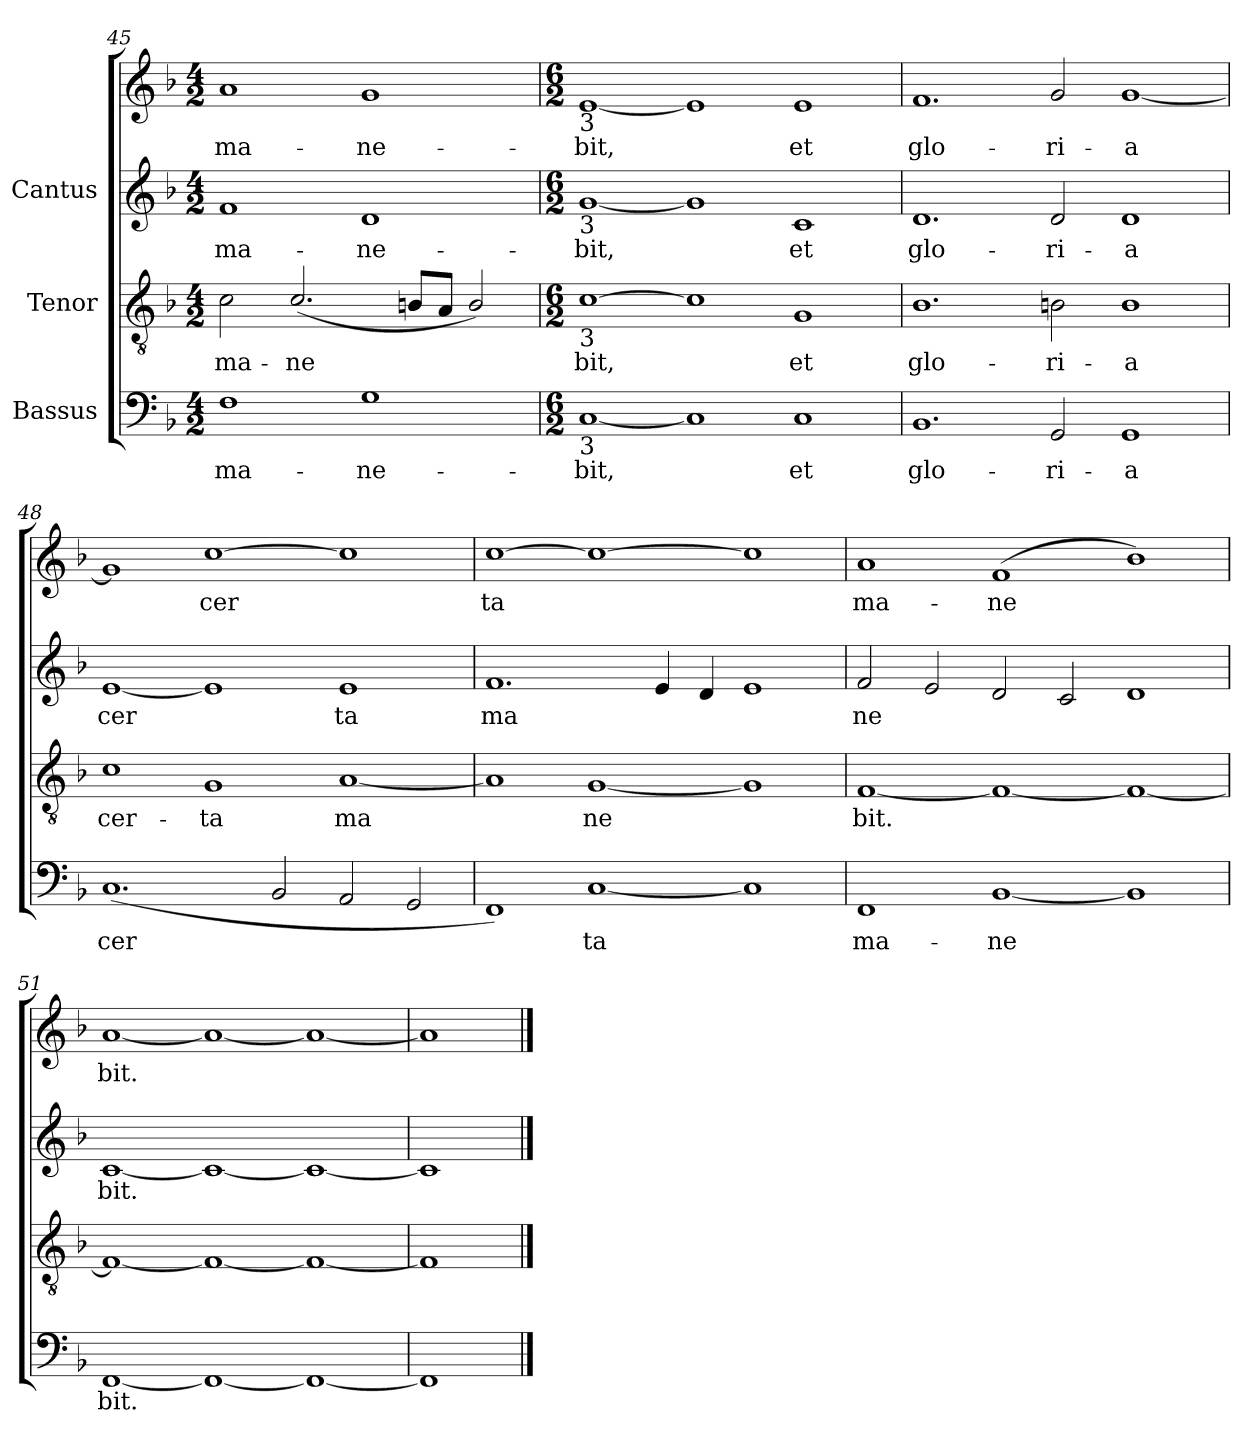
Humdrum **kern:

**kern	**text	**kern	**text	**kern	**text	**kern	**text
*part3	*part3	*part2	*part2	*part1	*part1	*part1	*part1
*staff4	*staff4	*staff3	*staff3	*staff2	*staff2	*staff1	*staff1
*I"Bassus	*	*I"Tenor	*	*I"Cantus	*	*	*
!!LO:LB:g=z
*clefF4	*	*clefGv2	*	*clefG2	*	*clefG2	*
*k[b-]	*	*k[b-]	*	*k[b-]	*	*k[b-]	*
*F:	*	*F:	*	*F:	*	*F:	*
*M4/2	*	*M4/2	*	*M4/2	*	*M4/2	*
=45	=45	=45	=45	=45	=45	=45	=45
!	!LO:LY:b:cj	!	!LO:LY:b:cj	!	!LO:LY:b:cj	!	!LO:LY:b:cj
1F	ma-	2c\	ma-	1f	-ma-	1a	ma-
!	!	!	!LO:LY:b:cj	!	!	!	!
.	.	(<2.c/	-ne-	.	.	.	.
!	!LO:LY:b:cj	!	!	!	!LO:LY:b:cj	!	!LO:LY:b:cj
1G	-ne-	.	.	1d	-ne-	1g	-ne-
!	!	!	!LO:LY:b:cj	!	!	!	!
.	.	8Bn/L	--	.	.	.	.
!	!	!	!LO:LY:b:cj	!	!	!	!
.	.	8A/J	--	.	.	.	.
!	!	!	!LO:LY:b:cj	!	!	!	!
.	.	2B/)	--	.	.	.	.
=46	=46	=46	=46	=46	=46	=46	=46
*M6/2	*	*M6/2	*	*M6/2	*	*M6/2	*
!	!	!	!	!	!	!LO:TX:b:t=3	!
!	!	!	!	!LO:TX:b:t=3	!	!	!
!	!	!LO:TX:b:t=3	!	!	!	!	!
!LO:TX:b:t=3	!	!	!	!	!	!	!
!	!LO:LY:b:cj	!	!LO:LY:b:cj	!	!LO:LY:b:cj	!	!LO:LY:b:cj
[<1C	-bit,	[>1c	-bit,	[<1g	bit,	[<1e	-bit,
*	*	*	*	*	*	*MM252	*
!	!LO:LY:b:cj	!	!LO:LY:b:cj	!	!LO:LY:b:cj	!	!LO:LY:b:cj
1C]	.	1c]	.	1g]	.	1e]	.
!	!LO:LY:b:cj	!	!LO:LY:b:cj	!	!LO:LY:b:cj	!	!LO:LY:b:cj
1C	et	1G	et	1c	et	1e	et
=47	=47	=47	=47	=47	=47	=47	=47
!	!LO:LY:b:cj	!	!LO:LY:b:cj	!	!LO:LY:b:cj	!	!LO:LY:b:cj
1.BB-	glo-	1.B-	glo-	1.d	glo-	1.f	glo-
!	!LO:LY:b:cj	!	!LO:LY:b:cj	!	!LO:LY:b:cj	!	!LO:LY:b:cj
2GG/	-ri-	2Bn\	-ri-	2d/	-ri-	2g/	-ri-
!	!LO:LY:b:cj	!	!LO:LY:b:cj	!	!LO:LY:b:cj	!	!LO:LY:b:cj
1GG	-a	1B	-a	1d	-a	[<1g	-a
=48	=48	=48	=48	=48	=48	=48	=48
!	!LO:LY:b:cj	!	!LO:LY:b:cj	!	!LO:LY:b:cj	!	!LO:LY:b:cj
(<1.C	cer-	1c	cer-	[<1e	-cer-	1g]	.
!	!	!	!LO:LY:b:cj	!	!LO:LY:b:cj	!	!LO:LY:b:cj
.	.	1G	-ta	1e]	-	[>1cc	cer-
!	!LO:LY:b:cj	!	!	!	!	!	!
2BB-/	--	.	.	.	.	.	.
!	!LO:LY:b:cj	!	!LO:LY:b:cj	!	!LO:LY:b:cj	!	!LO:LY:b:cj
2AA/	--	[<1A	ma-	1e	ta	1cc]	--
!	!LO:LY:b:cj	!	!	!	!	!	!
2GG/	--	.	.	.	.	.	.
!!LO:PB:g=z
=49	=49	=49	=49	=49	=49	=49	=49
!	!LO:LY:b:cj	!	!LO:LY:b:cj	!	!LO:LY:b:cj	!	!LO:LY:b:cj
1FF)	-	1A]	-	1.f	ma-	[>1cc	ta
!	!LO:LY:b:cj	!	!LO:LY:b:cj	!	!	!	!LO:LY:b:cj
[<1C	ta	[<1G	ne-	.	.	1cc_>	.
!	!	!	!	!	!LO:LY:b:cj	!	!
.	.	.	.	4e/	--	.	.
!	!	!	!	!	!LO:LY:b:cj	!	!
.	.	.	.	4d/	--	.	.
!	!LO:LY:b:cj	!	!LO:LY:b:cj	!	!LO:LY:b:cj	!	!LO:LY:b:cj
1C]	.	1G]	--	1e	--	1cc]	.
=50	=50	=50	=50	=50	=50	=50	=50
!	!LO:LY:b:cj	!	!LO:LY:b:cj	!	!LO:LY:b:cj	!	!LO:LY:b:cj
1FF	ma-	[<1F	-bit.	2f/	-ne-	1a	-ma-
!	!	!	!	!	!LO:LY:b:cj	!	!
.	.	.	.	2e/	--	.	.
!	!LO:LY:b:cj	!	!LO:LY:b:cj	!	!LO:LY:b:cj	!	!LO:LY:b:cj
[<1BB-	-ne-	1F_<	.	2d/	--	(<1f	-ne-
!	!	!	!	!	!LO:LY:b:cj	!	!
.	.	.	.	2c/	--	.	.
!	!LO:LY:b:cj	!	!LO:LY:b:cj	!	!LO:LY:b:cj	!	!LO:LY:b:cj
1BB-]	--	1F_<	.	1d	--	1b-)	--
=51	=51	=51	=51	=51	=51	=51	=51
!	!LO:LY:b:cj	!	!	!	!LO:LY:b:cj	!	!LO:LY:b:cj
[<1FF	-bit.	1F_<	.	[<1c	bit.	[<1a	-bit.
!	!LO:LY:b:cj	!	!	!	!LO:LY:b:cj	!	!LO:LY:b:cj
1FF_<	.	1F_<	.	1c_<	.	1a_<	.
!	!LO:LY:b:cj	!	!	!	!LO:LY:b:cj	!	!LO:LY:b:cj
1FF_<	.	1F_<	.	1c_<	.	1a_<	.
=52	=52	=52	=52	=52	=52	=52	=52
1FF]	.	1F]	.	1c]	.	1a]	.
==	==	==	==	==	==	==	==
*-	*-	*-	*-	*-	*-	*-	*-
